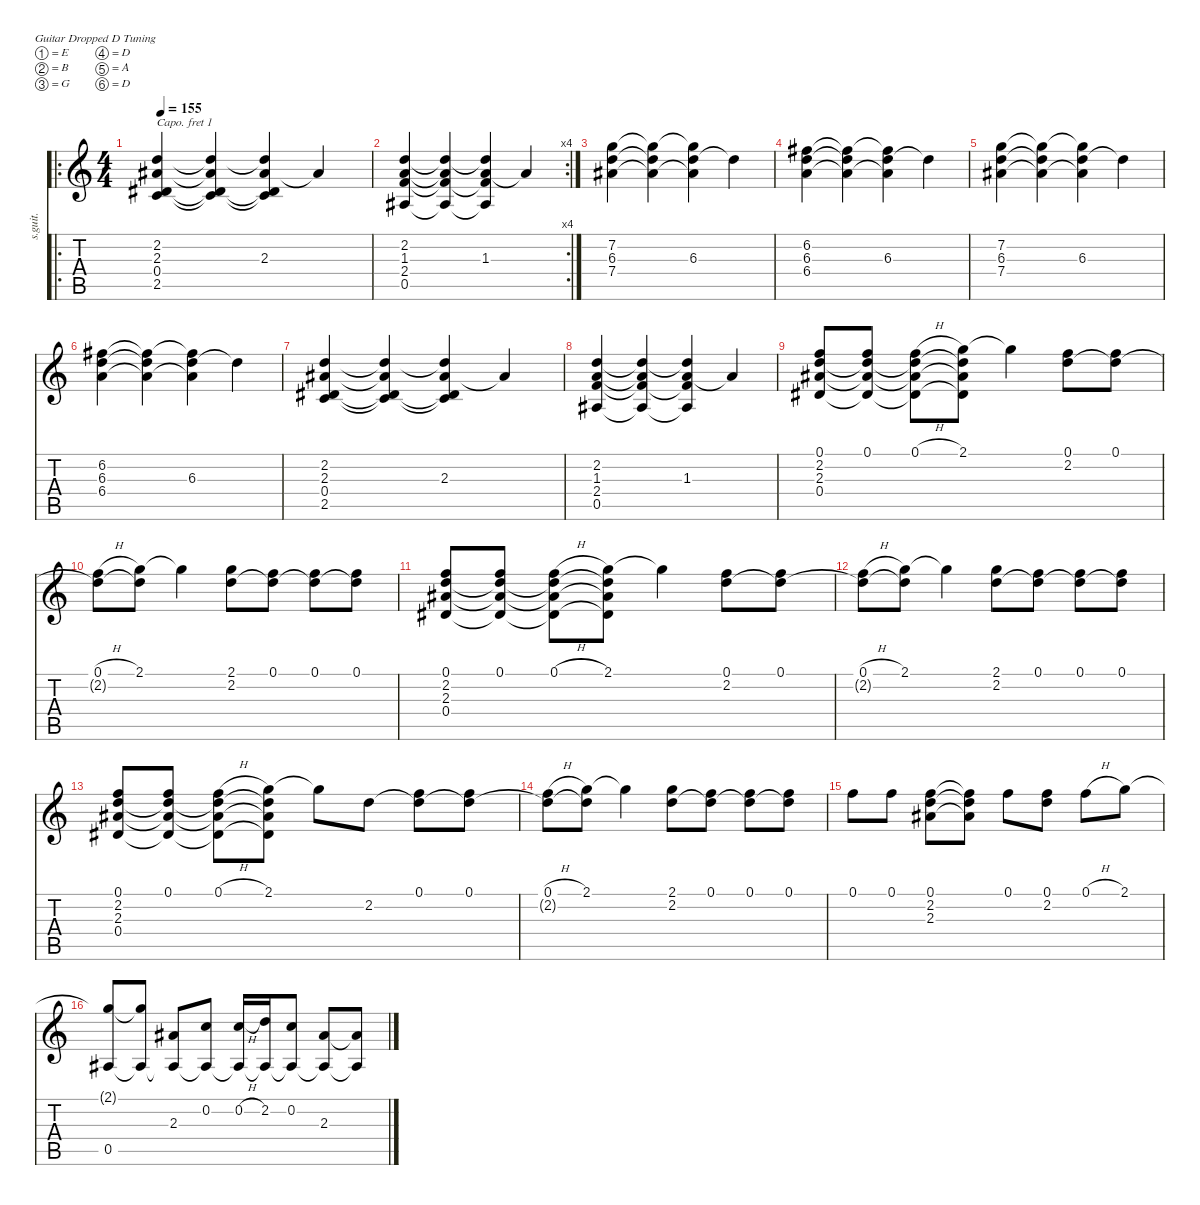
\defaultSystemsLayout 4
\hideDynamics
\bracketExtendMode nobrackets
\track ("Steel Guitar" "s.guit.") {instrument acousticguitarsteel}
\staff {score tabs}
\capo 1
\tuning (E4 B3 G3 D3 A2 D2)
\ro
\ts (4 4)
\beaming (8 2 2 2 2)
\tempo 155
\clef g2
\ks c
(2.2{acc #} 2.3 0.4 2.5).4{dy f instrument acousticguitarsteel} (2.2{t acc #} 2.3{t} 0.4{t} 2.5{t}).4 (2.2{t acc #} 2.3 0.4{t} 2.5{t}).4 2.3{t}.4 |
\rc 4
(2.2{acc #} 1.3{acc #} 2.4 0.5).4 (2.2{t acc #} 1.3{t acc #} 2.4{t} 0.5{t}).4 (2.2{t acc #} 1.3{acc #} 2.4{t} 0.5{t}).4 1.3{t acc #}.4 |
(7.2{acc #} 6.3{acc #} 7.4).4 (7.2{t acc #} 6.3{t acc #} 7.4{t}).4 (7.2{t acc #} 6.3{acc #} 7.4{t}).4 6.3{t acc #}.4 |
(6.2 6.3{acc #} 6.4{acc #}).4 (6.2{t} 6.3{t acc #} 6.4{t acc #}).4 (6.2{t} 6.3{acc #} 6.4{t acc #}).4 6.3{t acc #}.4 |
(7.2{acc #} 6.3{acc #} 7.4).4 (7.2{t acc #} 6.3{t acc #} 7.4{t}).4 (7.2{t acc #} 6.3{acc #} 7.4{t}).4 6.3{t acc #}.4 |
(6.2 6.3{acc #} 6.4{acc #}).4 (6.2{t} 6.3{t acc #} 6.4{t acc #}).4 (6.2{t} 6.3{acc #} 6.4{t acc #}).4 6.3{t acc #}.4 |
(2.2{acc #} 2.3 0.4 2.5).4 (2.2{t acc #} 2.3{t} 0.4{t} 2.5{t}).4 (2.2{t acc #} 2.3 0.4{t} 2.5{t}).4 2.3{t}.4 |
(2.2{acc #} 1.3{acc #} 2.4 0.5).4 (2.2{t acc #} 1.3{t acc #} 2.4{t} 0.5{t}).4 (2.2{t acc #} 1.3{acc #} 2.4{t} 0.5{t}).4 1.3{t acc #}.4 |
(0.1 2.2{acc #} 2.3 0.4).8 (0.1 2.2{t acc #} 2.3{t} 0.4{t}).8 (0.1{h} 2.2{t acc #} 2.3{t} 0.4{t}).8 (2.1{acc #} 2.2{t acc #} 2.3{t} 0.4{t}).8 2.1{t acc #}.4 (0.1 2.2{acc #}).8 (0.1 2.2{t acc #}).8 |
(0.1{h} 2.2{t acc #}).8 (2.1{acc #} 2.2{t acc #}).8 2.1{t acc #}.4 (2.1{acc #} 2.2{acc #}).8 (0.1 2.2{t acc #}).8 (0.1 2.2{t acc #}).8 (0.1 2.2{t acc #}).8 |
(0.1 2.2{acc #} 2.3 0.4).8 (0.1 2.2{t acc #} 2.3{t} 0.4{t}).8 (0.1{h} 2.2{t acc #} 2.3{t} 0.4{t}).8 (2.1{acc #} 2.2{t acc #} 2.3{t} 0.4{t}).8 2.1{t acc #}.4 (0.1 2.2{acc #}).8 (0.1 2.2{t acc #}).8 |
(0.1{h} 2.2{t acc #}).8 (2.1{acc #} 2.2{t acc #}).8 2.1{t acc #}.4 (2.1{acc #} 2.2{acc #}).8 (0.1 2.2{t acc #}).8 (0.1 2.2{t acc #}).8 (0.1 2.2{t acc #}).8 |
(0.1 2.2{acc #} 2.3 0.4).8 (0.1 2.2{t acc #} 2.3{t} 0.4{t}).8 (0.1{h} 2.2{t acc #} 2.3{t} 0.4{t}).8 (2.1{acc #} 2.2{t acc #} 2.3{t} 0.4{t}).8 2.1{t acc #}.8 2.2{acc #}.8 (0.1 2.2{t acc #}).8 (0.1 2.2{t acc #}).8 |
(0.1{h} 2.2{t acc #}).8 (2.1{acc #} 2.2{t acc #}).8 2.1{t acc #}.4 (2.1{acc #} 2.2{acc #}).8 (0.1 2.2{t acc #}).8 (0.1 2.2{t acc #}).8 (0.1 2.2{t acc #}).8 |
0.1.8 0.1.8 (0.1 2.2{acc #} 2.3).8 (0.1{t} 2.2{t acc #} 2.3{t}).8 0.1.8 (0.1 2.2{acc #}).8 0.1{h}.8 2.1{acc #}.8 |
(2.1{t acc #} 0.5).8 (2.1{t acc #} 0.5{t}).8 (2.3 0.5{t}).8 (0.2 0.5{t}).8 (0.2{h} 0.5{t}).16 (2.2{acc #} 0.5{t}).16 (0.2 0.5{t}).8 (2.3 0.5{t}).8 (2.3{t} 0.5{t}).8
